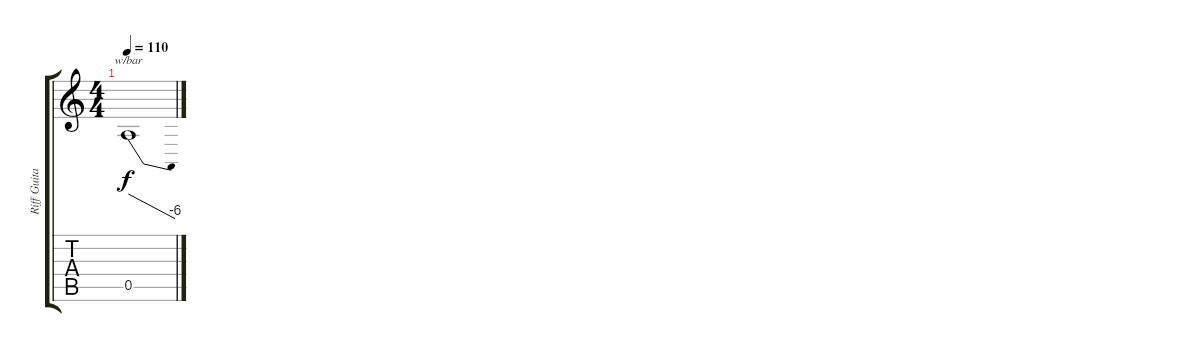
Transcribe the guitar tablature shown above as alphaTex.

\track ("Riff Guitar" "Riff Guita") {instrument distortionguitar bank 255}
\staff {score tabs}
\tuning (E4 B3 G3 D3 A2 E2) {hide}
\ts (4 4)
\tempo 110
\clef g2
\ks c
0.5{t}.1{tbe (dive default 0 0 60 -24) dy f}
